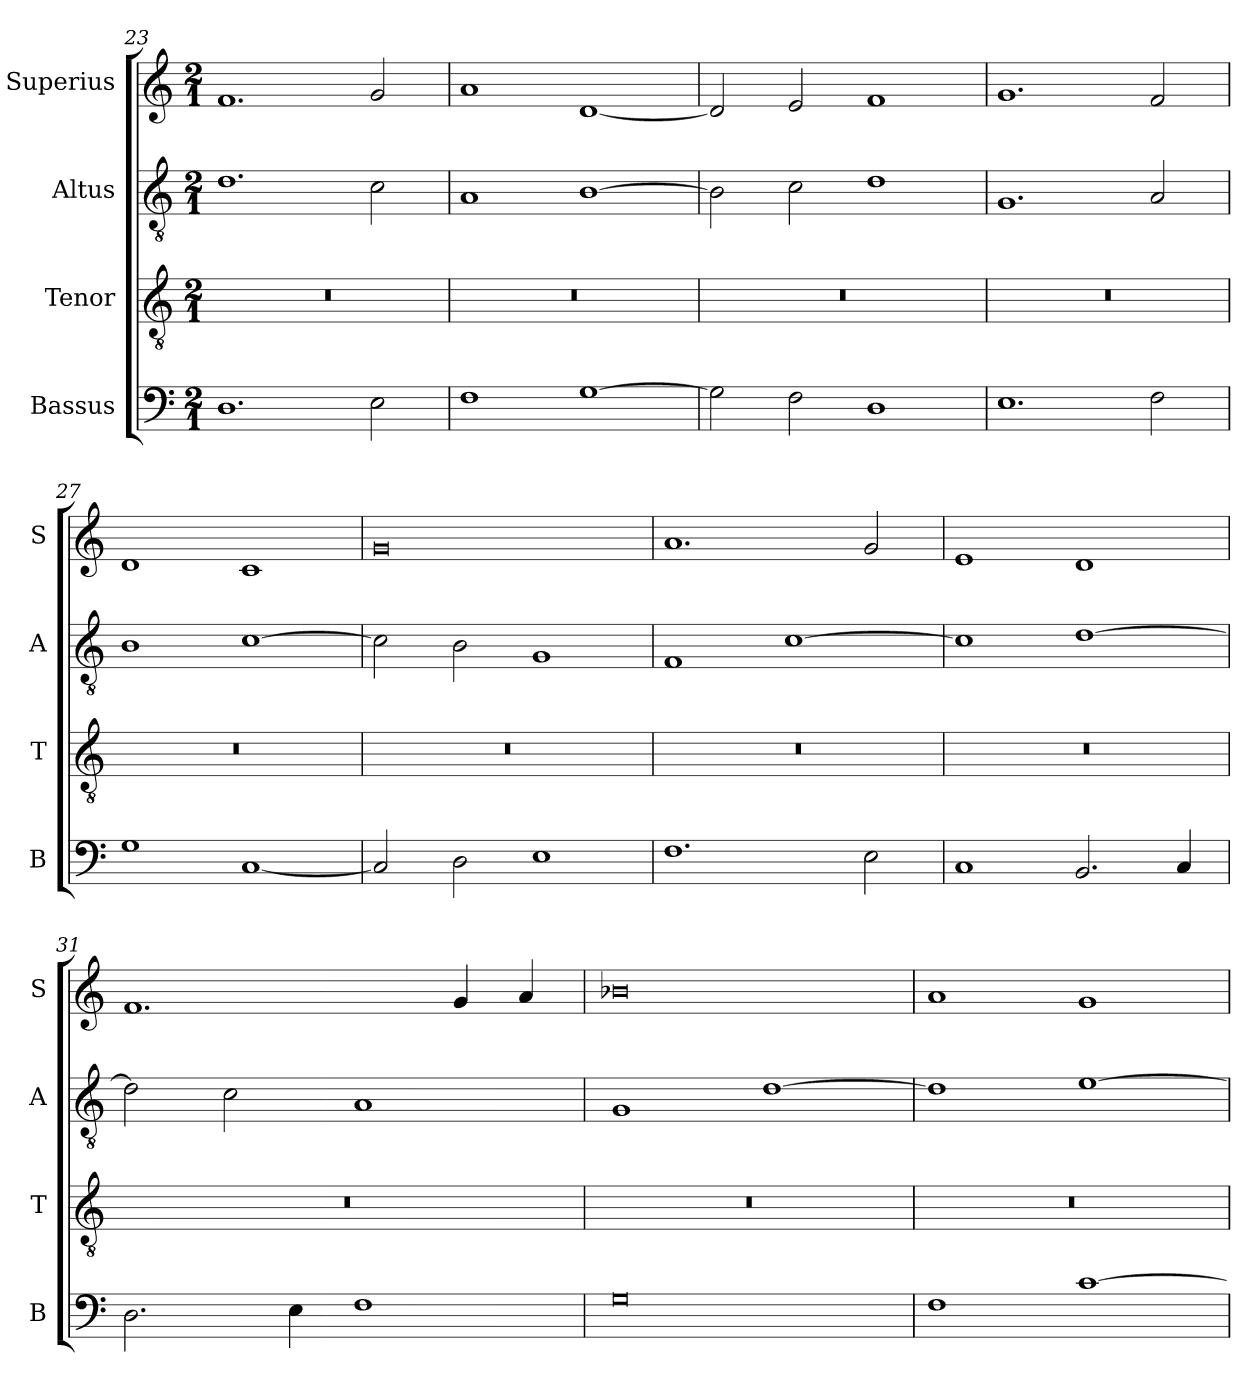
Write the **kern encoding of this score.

**kern	**kern	**kern	**kern
*part4	*part3	*part2	*part1
*staff4	*staff3	*staff2	*staff1
*I"Bassus	*I"Tenor	*I"Altus	*I"Superius
*I'B	*I'T	*I'A	*I'S
*clefF4	*clefGv2	*clefGv2	*clefG2
*k[]	*k[]	*k[]	*k[]
*M2/1	*M2/1	*M2/1	*M2/1
=23	=23	=23	=23
1.D	0r	1.d	1.f
2E\	.	2c\	2g/
=24	=24	=24	=24
1F	0r	1A	1a
[1G	.	[1B	[1d
=25	=25	=25	=25
2G\]	0r	2B\]	2d/]
2F\	.	2c\	2e/
1D	.	1d	1f
=26	=26	=26	=26
1.E	0r	1.G	1.g
2F\	.	2A/	2f/
=27	=27	=27	=27
1G	0r	1B	1d
[1C	.	[1c	1c
=28	=28	=28	=28
2C/]	0r	2c\]	0g
2D\	.	2B\	.
1E	.	1G	.
=29	=29	=29	=29
1.F	0r	1F	1.a
.	.	[1c	.
2E\	.	.	2g/
=30	=30	=30	=30
1C	0r	1c]	1e
2.BB/	.	[1d	1d
4C/	.	.	.
=31	=31	=31	=31
2.D\	0r	2d\]	1.f
.	.	2c\	.
4E\	.	.	.
1F	.	1A	.
.	.	.	4g/
.	.	.	4a/
=32	=32	=32	=32
0G	0r	1G	0b-X
.	.	[1d	.
=33	=33	=33	=33
1F	0r	1d]	1a
[1c	.	[1e	1g
=	=	=	=
*-	*-	*-	*-
